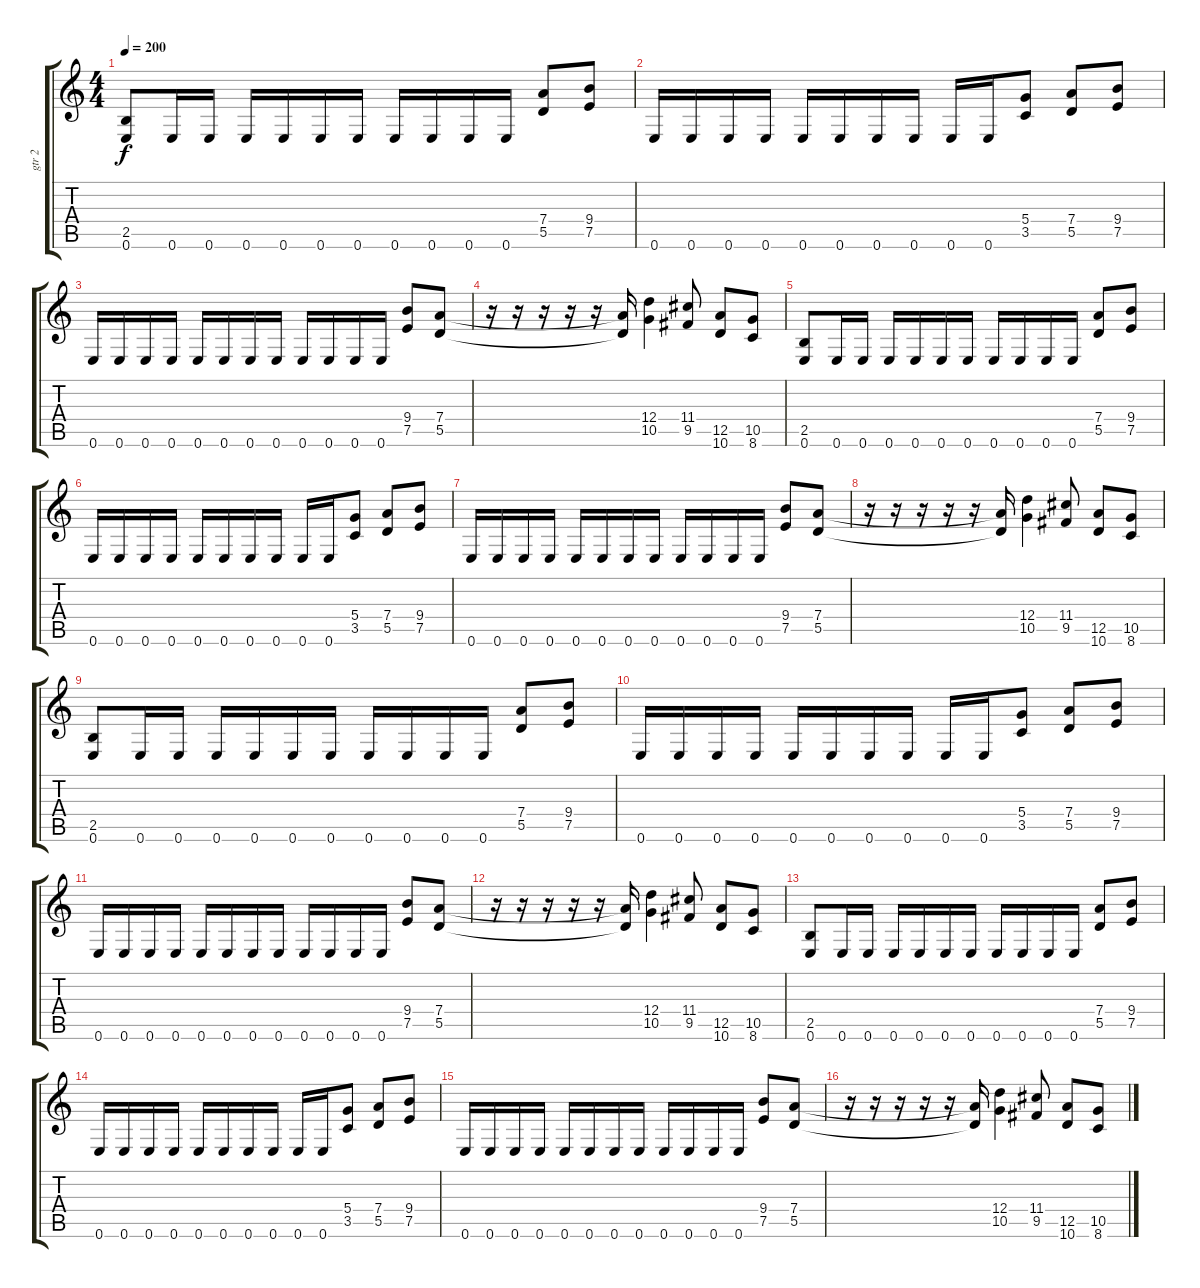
\track ("gtr 2" "gtr 2") {instrument distortionguitar}
\staff {score tabs}
\tuning (E4 B3 G3 D3 A2 E2) {hide}
\ts (4 4)
\tempo 200
\clef g2
\ks c
(2.5 0.6).8{dy f} 0.6.16 0.6.16 0.6.16 0.6.16 0.6.16 0.6.16 0.6.16 0.6.16 0.6.16 0.6.16 (7.4 5.5).8 (9.4 7.5).8 |
0.6.16 0.6.16 0.6.16 0.6.16 0.6.16 0.6.16 0.6.16 0.6.16 0.6.16 0.6.16 (5.4 3.5).8 (7.4 5.5).8 (9.4 7.5).8 |
0.6.16 0.6.16 0.6.16 0.6.16 0.6.16 0.6.16 0.6.16 0.6.16 0.6.16 0.6.16 0.6.16 0.6.16 (9.4 7.5).8 (7.4 5.5).8 |
r.16 r.16 r.16 r.16 r.16 (7.4{t} 5.5{t}).16 (12.4 10.5).4 (11.4 9.5).8 (12.5 10.6).8 (10.5 8.6).8 |
(2.5 0.6).8 0.6.16 0.6.16 0.6.16 0.6.16 0.6.16 0.6.16 0.6.16 0.6.16 0.6.16 0.6.16 (7.4 5.5).8 (9.4 7.5).8 |
0.6.16 0.6.16 0.6.16 0.6.16 0.6.16 0.6.16 0.6.16 0.6.16 0.6.16 0.6.16 (5.4 3.5).8 (7.4 5.5).8 (9.4 7.5).8 |
0.6.16 0.6.16 0.6.16 0.6.16 0.6.16 0.6.16 0.6.16 0.6.16 0.6.16 0.6.16 0.6.16 0.6.16 (9.4 7.5).8 (7.4 5.5).8 |
r.16 r.16 r.16 r.16 r.16 (7.4{t} 5.5{t}).16 (12.4 10.5).4 (11.4 9.5).8 (12.5 10.6).8 (10.5 8.6).8 |
(2.5 0.6).8 0.6.16 0.6.16 0.6.16 0.6.16 0.6.16 0.6.16 0.6.16 0.6.16 0.6.16 0.6.16 (7.4 5.5).8 (9.4 7.5).8 |
0.6.16 0.6.16 0.6.16 0.6.16 0.6.16 0.6.16 0.6.16 0.6.16 0.6.16 0.6.16 (5.4 3.5).8 (7.4 5.5).8 (9.4 7.5).8 |
0.6.16 0.6.16 0.6.16 0.6.16 0.6.16 0.6.16 0.6.16 0.6.16 0.6.16 0.6.16 0.6.16 0.6.16 (9.4 7.5).8 (7.4 5.5).8 |
r.16 r.16 r.16 r.16 r.16 (7.4{t} 5.5{t}).16 (12.4 10.5).4 (11.4 9.5).8 (12.5 10.6).8 (10.5 8.6).8 |
(2.5 0.6).8 0.6.16 0.6.16 0.6.16 0.6.16 0.6.16 0.6.16 0.6.16 0.6.16 0.6.16 0.6.16 (7.4 5.5).8 (9.4 7.5).8 |
0.6.16 0.6.16 0.6.16 0.6.16 0.6.16 0.6.16 0.6.16 0.6.16 0.6.16 0.6.16 (5.4 3.5).8 (7.4 5.5).8 (9.4 7.5).8 |
0.6.16 0.6.16 0.6.16 0.6.16 0.6.16 0.6.16 0.6.16 0.6.16 0.6.16 0.6.16 0.6.16 0.6.16 (9.4 7.5).8 (7.4 5.5).8 |
r.16 r.16 r.16 r.16 r.16 (7.4{t} 5.5{t}).16 (12.4 10.5).4 (11.4 9.5).8 (12.5 10.6).8 (10.5 8.6).8
